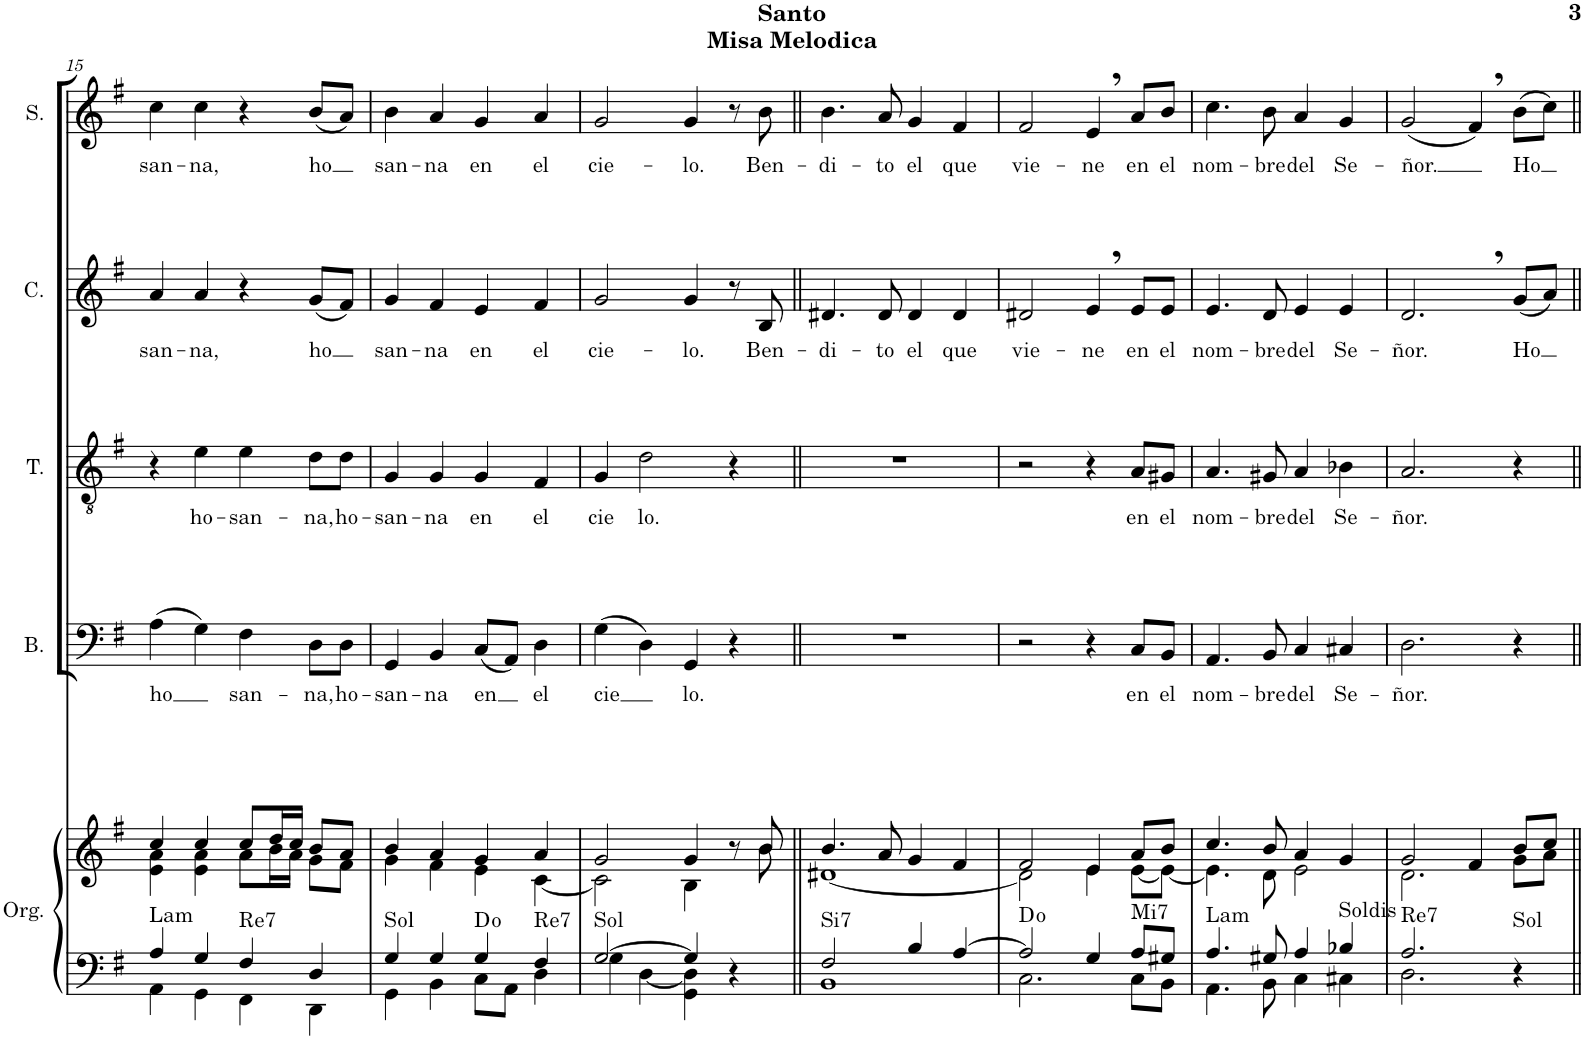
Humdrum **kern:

**kern	**kern	**harte	**kern	**text	**kern	**text	**kern	**text	**kern	**text
*part5	*part5	*part5	*part4	*part4	*part3	*part3	*part2	*part2	*part1	*part1
*staff6	*staff5	*	*staff4	*staff4	*staff3	*staff3	*staff2	*staff2	*staff1	*staff1
*I"Órgano	*	*	*I"Bajo	*	*I"Tenor	*	*I"Contralto	*	*I"Soprano	*
*	*	*	*I'B.	*	*I'T.	*	*I'C.	*	*I'S.	*
!!LO:PB:g=z
*clefF4	*clefG2	*	*clefF4	*	*clefGv2	*	*clefG2	*	*clefG2	*
*k[f#]	*k[f#]	*	*k[f#]	*	*k[f#]	*	*k[f#]	*	*k[f#]	*
*M4/4	*M4/4	*	*M4/4	*	*M4/4	*	*M4/4	*	*M4/4	*
*met(c)	*met(c)	*	*met(c)	*	*met(c)	*	*met(c)	*	*met(c)	*
=15	=15	=15	=15	=15	=15	=15	=15	=15	=15	=15
*^	*^	*	*	*	*	*	*	*	*	*
!	!	!	!	!LO:H:kt=Lam	!	!LO:LY:b	!	!	!	!LO:LY:b	!	!LO:LY:b
4A/	4AA\	4cc/	4e\ 4a\	N	(4A\	ho	4r	.	4a/	san-	4cc\	san-
!	!	!	!	!	!	!	!	!LO:LY:b	!	!LO:LY:b	!	!LO:LY:b
4G/	4GG\	4cc/	4e\ 4a\	.	4G\)	.	4e\	ho-	4a/	-na,	4cc\	-na,
!	!	!	!	!LO:H:kt=Re7	!	!LO:LY:b	!	!LO:LY:b	!	!	!	!
4F#/	4FF#\	8cc/L	8a\L	N	4F#\	san-	4e\	-san-	4r	.	4r	.
.	.	16dd/L	16b\L	.	.	.	.	.	.	.	.	.
.	.	16cc/JJ	16a\JJ	.	.	.	.	.	.	.	.	.
!	!	!	!	!	!	!LO:LY:b	!	!LO:LY:b	!	!LO:LY:b	!	!LO:LY:b
4D/	4DD\	8b/L	8g\L	.	8D\L	-na,	8d\L	-na,	(8g/L	ho	(8b/L	ho
!	!	!	!	!	!	!LO:LY:b	!	!LO:LY:b	!	!	!	!
.	.	8a/J	8f#\J	.	8D\J	ho-	8d\J	ho-	8f#/J)	.	8a/J)	.
=16	=16	=16	=16	=16	=16	=16	=16	=16	=16	=16	=16	=16
!	!	!	!	!LO:H:kt=Sol	!	!LO:LY:b	!	!LO:LY:b	!	!LO:LY:b	!	!LO:LY:b
4G/	4GG\	4b/	4g\	N	4GG/	-san-	4G/	-san-	4g/	san-	4b\	san-
!	!	!	!	!	!	!LO:LY:b	!	!LO:LY:b	!	!LO:LY:b	!	!LO:LY:b
4G/	4BB\	4a/	4f#\	.	4BB/	-na	4G/	-na	4f#/	-na	4a/	-na
!	!	!	!	!	!	!LO:LY:b	!	!LO:LY:b	!	!LO:LY:b	!	!LO:LY:b
4G/	8C\L	4g/	4e\	D:dim	(8C/L	en	4G/	en	4e/	en	4g/	en
.	8AA\J	.	.	.	8AA/J)	.	.	.	.	.	.	.
!	!	!	!	!LO:H:kt=Re7	!	!LO:LY:b	!	!LO:LY:b	!	!LO:LY:b	!	!LO:LY:b
4F#/	4D\	4a/	[4c\	N	4D\	el	4F#/	el	4f#/	el	4a/	el
=17	=17	=17	=17	=17	=17	=17	=17	=17	=17	=17	=17	=17
!	!	!	!	!LO:H:kt=Sol	!	!LO:LY:b	!	!LO:LY:b	!	!LO:LY:b	!	!LO:LY:b
[2G/	4G\	2g/	2c\]	N	(4G\	cie	4G/	cie	2g/	cie-	2g/	cie-
!	!	!	!	!	!	!	!	!LO:LY:b	!	!	!	!
.	[4D\	.	.	.	4D\)	.	2d\	-lo.	.	.	.	.
!	!	!	!	!	!	!LO:LY:b	!	!	!	!LO:LY:b	!	!LO:LY:b
4G/]	4GG\ 4D\]	4g/	4B\	.	4GG/	lo.	.	.	4g/	-lo.	4g/	-lo.
4r	4ryy	8r	8ryy	.	4r	.	4r	.	8r	.	8r	.
!	!	!	!	!	!	!	!	!	!	!LO:LY:b	!	!LO:LY:b
.	.	8b/	8b\	.	.	.	.	.	8B/	Ben-	8b\	Ben-
=18||	=18||	=18||	=18||	=18||	=18||	=18||	=18||	=18||	=18||	=18||	=18||	=18||
!	!	!	!	!LO:H:kt=Si7	!	!	!	!	!	!LO:LY:b	!	!LO:LY:b
2F#/	1BB	4.b/	[1d#X	N	1r	.	1r	.	4.d#X/	-di-	4.b\	-di-
!	!	!	!	!	!	!	!	!	!	!LO:LY:b	!	!LO:LY:b
.	.	8a/	.	.	.	.	.	.	8d#/	-to	8a/	-to
!	!	!	!	!	!	!	!	!	!	!LO:LY:b	!	!LO:LY:b
4B/	.	4g/	.	.	.	.	.	.	4d#/	el	4g/	el
!	!	!	!	!	!	!	!	!	!	!LO:LY:b	!	!LO:LY:b
[4A/	.	4f#/	.	.	.	.	.	.	4d#/	que	4f#/	que
=19	=19	=19	=19	=19	=19	=19	=19	=19	=19	=19	=19	=19
!	!	!	!	!	!	!	!	!	!	!LO:LY:b	!	!LO:LY:b
2A/]	2.C\	2f#/	2d#\]	D:dim	2r	.	2r	.	2d#X/	vie-	2f#/	vie-
!	!	!	!	!	!	!	!	!	!	!LO:LY:b	!	!LO:LY:b
4G/	.	4e/	4e\	.	4r	.	4r	.	4e,/	-ne	4e,/	-ne
!	!	!	!	!LO:H:kt=Mi7	!	!LO:LY:b	!	!LO:LY:b	!	!LO:LY:b	!	!LO:LY:b
8A/L	8C\L	8a/L	[8e\L	N	8C/L	en	8A/L	en	8e/L	en	8a/L	en
!	!	!	!	!	!	!LO:LY:b	!	!LO:LY:b	!	!LO:LY:b	!	!LO:LY:b
8G#X/J	8BB\J	8b/J	8e\J_	.	8BB/J	el	8G#X/J	el	8e/J	el	8b/J	el
=20	=20	=20	=20	=20	=20	=20	=20	=20	=20	=20	=20	=20
!	!	!	!	!LO:H:kt=Lam	!	!LO:LY:b	!	!LO:LY:b	!	!LO:LY:b	!	!LO:LY:b
4.A/	4.AA\	4.cc/	4.e\]	N	4.AA/	nom-	4.A/	nom-	4.e/	nom-	4.cc\	nom-
!	!	!	!	!	!	!LO:LY:b	!	!LO:LY:b	!	!LO:LY:b	!	!LO:LY:b
8G#X/	8BB\	8b/	8d\	.	8BB/	-bre	8G#X/	-bre	8d/	-bre	8b\	-bre
!	!	!	!	!	!	!LO:LY:b	!	!LO:LY:b	!	!LO:LY:b	!	!LO:LY:b
4A/	4C\	4a/	2e\	.	4C/	del	4A/	del	4e/	del	4a/	del
!	!	!	!	!LO:H:kt=Soldis	!	!LO:LY:b	!	!LO:LY:b	!	!LO:LY:b	!	!LO:LY:b
4B-X/	4C#X\	4g/	.	N	4C#X/	Se-	4B-X\	Se-	4e/	Se-	4g/	Se-
=21	=21	=21	=21	=21	=21	=21	=21	=21	=21	=21	=21	=21
!	!	!	!	!LO:H:kt=Re7	!	!LO:LY:b	!	!LO:LY:b	!	!LO:LY:b	!	!LO:LY:b
2.A/	2.D\	2g/	2.d\	N	2.D\	-ñor.	2.A/	-ñor.	2.d,/	-ñor.	(2g/	-ñor.
.	.	4f#/	.	.	.	.	.	.	.	.	4f#,/)	.
!	!	!	!	!LO:H:kt=Sol	!	!	!	!	!	!LO:LY:b	!	!LO:LY:b
4r	4ryy	8b/L	8g\L	N	4r	.	4r	.	(8g/L	Ho	(8b\L	Ho
.	.	8cc/J	8a\J	.	.	.	.	.	8a/J)	.	8cc\J)	.
*v	*v	*	*	*	*	*	*	*	*	*	*	*
*	*v	*v	*	*	*	*	*	*	*	*	*
=||	=||	=||	=||	=||	=||	=||	=||	=||	=||	=||
*-	*-	*-	*-	*-	*-	*-	*-	*-	*-	*-
